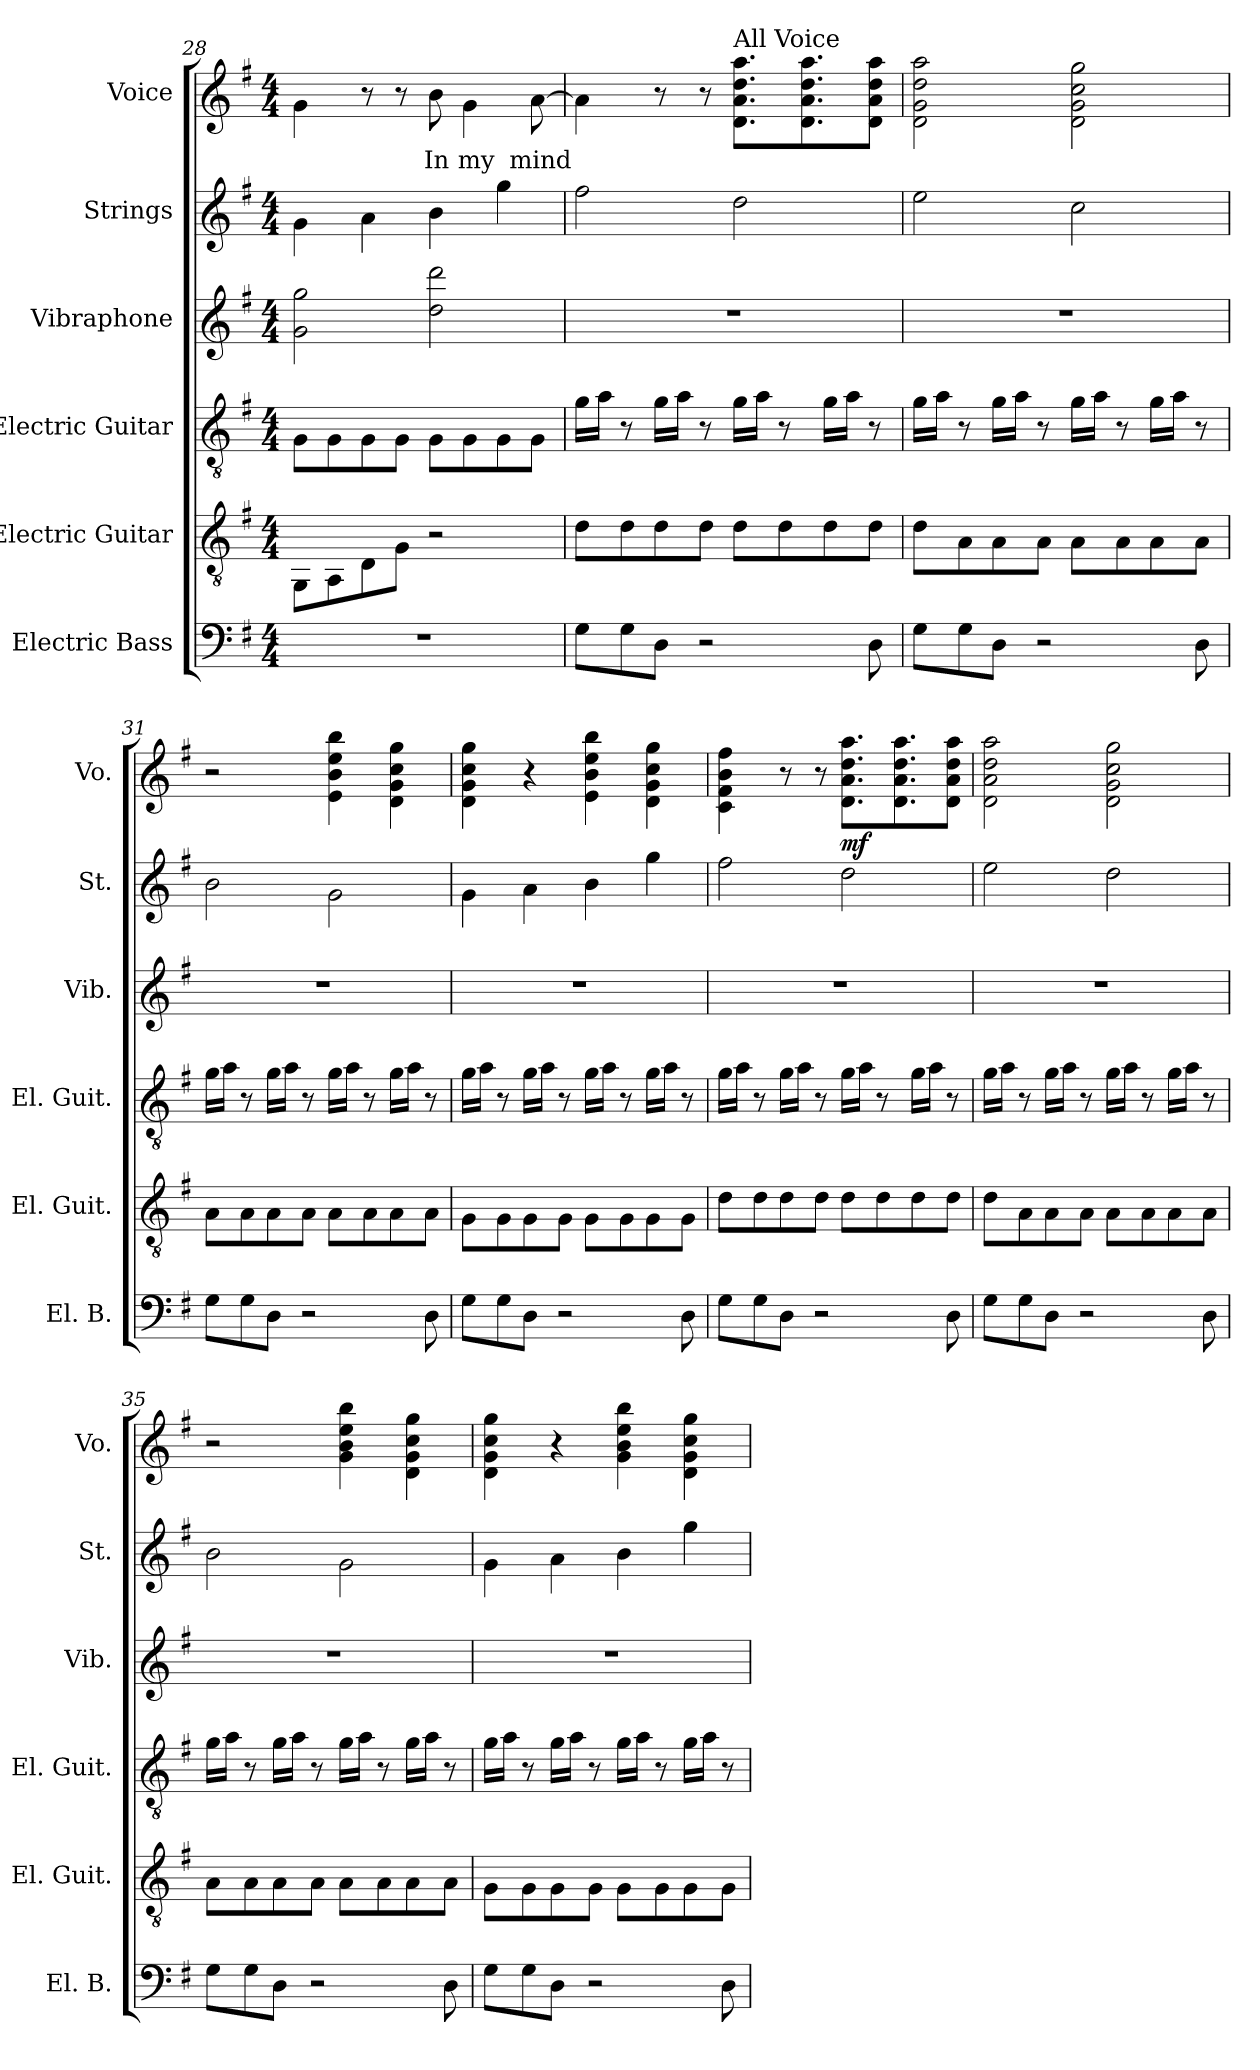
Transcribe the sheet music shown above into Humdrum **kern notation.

**kern	**kern	**kern	**kern	**kern	**dynam	**kern	**text
*part6	*part5	*part4	*part3	*part2	*part2	*part1	*part1
*staff6	*staff5	*staff4	*staff3	*staff2	*staff2	*staff1	*staff1
*I"Electric Bass	*I"Electric Guitar	*I"Electric Guitar	*I"Vibraphone	*I"Strings	*	*I"Voice	*
*I'El. B.	*I'El. Guit.	*I'El. Guit.	*I'Vib.	*I'St.	*	*I'Vo.	*
!!LO:LB:g=z
*clefF4	*clefGv2	*clefGv2	*clefG2	*clefG2	*	*clefG2	*
*k[f#]	*k[f#]	*k[f#]	*k[f#]	*k[f#]	*	*k[f#]	*
*M4/4	*M4/4	*M4/4	*M4/4	*M4/4	*	*M4/4	*
=28	=28	=28	=28	=28	=28	=28	=28
1r	8GG\L	8G\L	2g\ 2gg\	4g\	.	4g\	.
.	8AA\	8G\	.	.	.	.	.
.	8D\	8G\	.	4a\	.	8r	.
.	8G\J	8G\J	.	.	.	8r	.
.	2r	8G\L	2dd\ 2ddd\	4b\	.	8b\	In
.	.	8G\	.	.	.	4g\	my
.	.	8G\	.	4gg\	.	.	.
.	.	8G\J	.	.	.	[8a\	mind
=29	=29	=29	=29	=29	=29	=29	=29
8G\L	8d\L	16g\LL	1r	2ff#\	.	4a\]	.
.	.	16a\JJ	.	.	.	.	.
8G\	8d\	8r	.	.	.	.	.
8D\J	8d\	16g\LL	.	.	.	8r	.
.	.	16a\JJ	.	.	.	.	.
2r	8d\J	8r	.	.	.	8r	.
!	!	!	!	!	!	!LO:TX:a:t=All Voice	!
.	8d\L	16g\LL	.	2dd\	.	8.d\ 8.a\ 8.dd\ 8.aa\L	.
.	.	16a\JJ	.	.	.	.	.
.	8d\	8r	.	.	.	.	.
.	.	.	.	.	.	8.d\ 8.a\ 8.dd\ 8.aa\	.
.	8d\	16g\LL	.	.	.	.	.
.	.	16a\JJ	.	.	.	.	.
8D\	8d\J	8r	.	.	.	8d\ 8a\ 8dd\ 8aa\J	.
=30	=30	=30	=30	=30	=30	=30	=30
8G\L	8d\L	16g\LL	1r	2ee\	.	2d\ 2g\ 2dd\ 2aa\	.
.	.	16a\JJ	.	.	.	.	.
8G\	8A\	8r	.	.	.	.	.
8D\J	8A\	16g\LL	.	.	.	.	.
.	.	16a\JJ	.	.	.	.	.
2r	8A\J	8r	.	.	.	.	.
.	8A\L	16g\LL	.	2cc\	.	2d\ 2g\ 2cc\ 2gg\	.
.	.	16a\JJ	.	.	.	.	.
.	8A\	8r	.	.	.	.	.
.	8A\	16g\LL	.	.	.	.	.
.	.	16a\JJ	.	.	.	.	.
8D\	8A\J	8r	.	.	.	.	.
!!LO:PB:g=z
=31	=31	=31	=31	=31	=31	=31	=31
8G\L	8A\L	16g\LL	1r	2b\	.	2r	.
.	.	16a\JJ	.	.	.	.	.
8G\	8A\	8r	.	.	.	.	.
8D\J	8A\	16g\LL	.	.	.	.	.
.	.	16a\JJ	.	.	.	.	.
2r	8A\J	8r	.	.	.	.	.
.	8A\L	16g\LL	.	2g\	.	4e\ 4b\ 4ee\ 4bb\	.
.	.	16a\JJ	.	.	.	.	.
.	8A\	8r	.	.	.	.	.
.	8A\	16g\LL	.	.	.	4d\ 4g\ 4cc\ 4gg\	.
.	.	16a\JJ	.	.	.	.	.
8D\	8A\J	8r	.	.	.	.	.
=32	=32	=32	=32	=32	=32	=32	=32
8G\L	8G\L	16g\LL	1r	4g\	.	4d\ 4g\ 4cc\ 4gg\	.
.	.	16a\JJ	.	.	.	.	.
8G\	8G\	8r	.	.	.	.	.
8D\J	8G\	16g\LL	.	4a\	.	4r	.
.	.	16a\JJ	.	.	.	.	.
2r	8G\J	8r	.	.	.	.	.
.	8G\L	16g\LL	.	4b\	.	4e\ 4b\ 4ee\ 4bb\	.
.	.	16a\JJ	.	.	.	.	.
.	8G\	8r	.	.	.	.	.
.	8G\	16g\LL	.	4gg\	.	4d\ 4g\ 4cc\ 4gg\	.
.	.	16a\JJ	.	.	.	.	.
8D\	8G\J	8r	.	.	.	.	.
=33	=33	=33	=33	=33	=33	=33	=33
8G\L	8d\L	16g\LL	1r	2ff#\	.	4c\ 4f#\ 4b\ 4ff#\	.
.	.	16a\JJ	.	.	.	.	.
8G\	8d\	8r	.	.	.	.	.
8D\J	8d\	16g\LL	.	.	.	8r	.
.	.	16a\JJ	.	.	.	.	.
2r	8d\J	8r	.	.	.	8r	.
!	!	!	!	!	!LO:DY:a	!	!
.	8d\L	16g\LL	.	2dd\	mf	8.d\ 8.a\ 8.dd\ 8.aa\L	.
.	.	16a\JJ	.	.	.	.	.
.	8d\	8r	.	.	.	.	.
.	.	.	.	.	.	8.d\ 8.a\ 8.dd\ 8.aa\	.
.	8d\	16g\LL	.	.	.	.	.
.	.	16a\JJ	.	.	.	.	.
8D\	8d\J	8r	.	.	.	8d\ 8a\ 8dd\ 8aa\J	.
!!LO:LB:g=z
=34	=34	=34	=34	=34	=34	=34	=34
8G\L	8d\L	16g\LL	1r	2ee\	.	2d\ 2a\ 2dd\ 2aa\	.
.	.	16a\JJ	.	.	.	.	.
8G\	8A\	8r	.	.	.	.	.
8D\J	8A\	16g\LL	.	.	.	.	.
.	.	16a\JJ	.	.	.	.	.
2r	8A\J	8r	.	.	.	.	.
.	8A\L	16g\LL	.	2dd\	.	2d\ 2g\ 2cc\ 2gg\	.
.	.	16a\JJ	.	.	.	.	.
.	8A\	8r	.	.	.	.	.
.	8A\	16g\LL	.	.	.	.	.
.	.	16a\JJ	.	.	.	.	.
8D\	8A\J	8r	.	.	.	.	.
=35	=35	=35	=35	=35	=35	=35	=35
8G\L	8A\L	16g\LL	1r	2b\	.	2r	.
.	.	16a\JJ	.	.	.	.	.
8G\	8A\	8r	.	.	.	.	.
8D\J	8A\	16g\LL	.	.	.	.	.
.	.	16a\JJ	.	.	.	.	.
2r	8A\J	8r	.	.	.	.	.
.	8A\L	16g\LL	.	2g\	.	4g\ 4b\ 4ee\ 4bb\	.
.	.	16a\JJ	.	.	.	.	.
.	8A\	8r	.	.	.	.	.
.	8A\	16g\LL	.	.	.	4d\ 4g\ 4cc\ 4gg\	.
.	.	16a\JJ	.	.	.	.	.
8D\	8A\J	8r	.	.	.	.	.
=36	=36	=36	=36	=36	=36	=36	=36
8G\L	8G\L	16g\LL	1r	4g\	.	4d\ 4g\ 4cc\ 4gg\	.
.	.	16a\JJ	.	.	.	.	.
8G\	8G\	8r	.	.	.	.	.
8D\J	8G\	16g\LL	.	4a\	.	4r	.
.	.	16a\JJ	.	.	.	.	.
2r	8G\J	8r	.	.	.	.	.
.	8G\L	16g\LL	.	4b\	.	4g\ 4b\ 4ee\ 4bb\	.
.	.	16a\JJ	.	.	.	.	.
.	8G\	8r	.	.	.	.	.
.	8G\	16g\LL	.	4gg\	.	4d\ 4g\ 4cc\ 4gg\	.
.	.	16a\JJ	.	.	.	.	.
8D\	8G\J	8r	.	.	.	.	.
=	=	=	=	=	=	=	=
*-	*-	*-	*-	*-	*-	*-	*-
